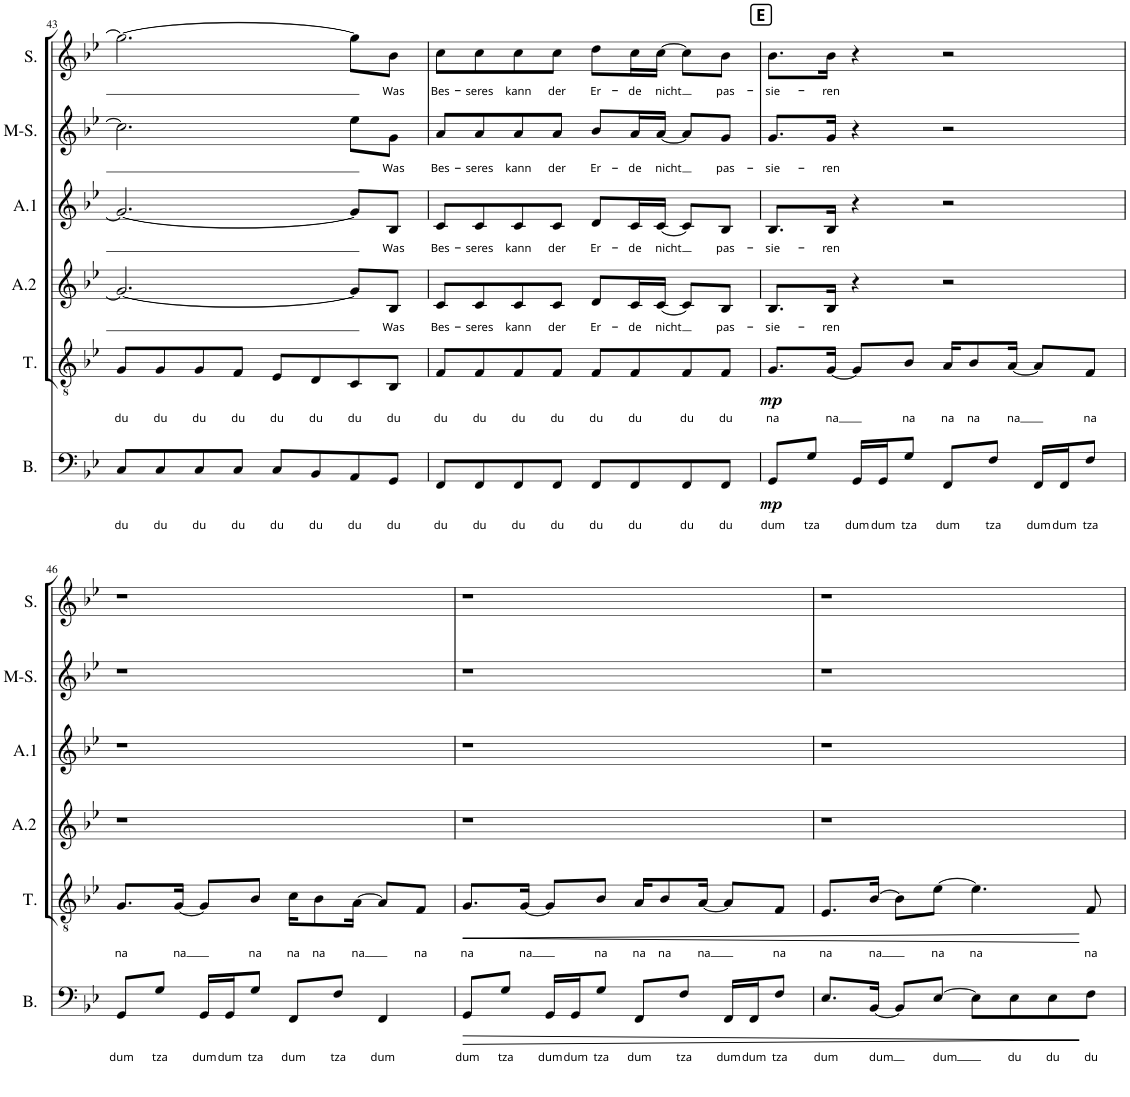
**kern	**text	**dynam	**kern	**text	**dynam	**kern	**text	**kern	**text	**kern	**text	**kern	**text
*part6	*part6	*part6	*part5	*part5	*part5	*part4	*part4	*part3	*part3	*part2	*part2	*part1	*part1
*staff6	*staff6	*staff6	*staff5	*staff5	*staff5	*staff4	*staff4	*staff3	*staff3	*staff2	*staff2	*staff1	*staff1
*I"Bass	*	*	*I"Tenor	*	*	*I"Alt2	*	*I"Alt1	*	*I"Mezzo-soprano	*	*I"Soprano	*
*I'B.	*	*	*I'T.	*	*	*I'A.2	*	*I'A.1	*	*I'M-S.	*	*I'S.	*
!!LO:PB:g=z
*clefF4	*	*	*clefGv2	*	*	*clefG2	*	*clefG2	*	*clefG2	*	*clefG2	*
*	*	*	*Trd7c12	*	*	*	*	*	*	*	*	*	*
*k[b-e-]	*	*	*k[b-e-]	*	*	*k[b-e-]	*	*k[b-e-]	*	*k[b-e-]	*	*k[b-e-]	*
*g:	*	*	*g:	*	*	*g:	*	*g:	*	*g:	*	*g:	*
*M4/4	*	*	*M4/4	*	*	*M4/4	*	*M4/4	*	*M4/4	*	*M4/4	*
=43	=43	=43	=43	=43	=43	=43	=43	=43	=43	=43	=43	=43	=43
!	!LO:LY:b	!	!	!LO:LY:b	!	!	!	!	!	!	!	!	!
8C/L	du	.	8G/L	du	.	2.g/_	.	2.g/_	.	2.cc\]	.	2.gg\_	.
!	!LO:LY:b	!	!	!LO:LY:b	!	!	!	!	!	!	!	!	!
8C/	du	.	8G/	du	.	.	.	.	.	.	.	.	.
!	!LO:LY:b	!	!	!LO:LY:b	!	!	!	!	!	!	!	!	!
8C/	du	.	8G/	du	.	.	.	.	.	.	.	.	.
!	!LO:LY:b	!	!	!LO:LY:b	!	!	!	!	!	!	!	!	!
8C/J	du	.	8F/J	du	.	.	.	.	.	.	.	.	.
!	!LO:LY:b	!	!	!LO:LY:b	!	!	!	!	!	!	!	!	!
8C/L	du	.	8E-/L	du	.	.	.	.	.	.	.	.	.
!	!LO:LY:b	!	!	!LO:LY:b	!	!	!	!	!	!	!	!	!
8BB-/	du	.	8D/	du	.	.	.	.	.	.	.	.	.
!	!LO:LY:b	!	!	!LO:LY:b	!	!	!	!	!	!	!	!	!
8AA/	du	.	8C/	du	.	8g/L]	.	8g/L]	.	8ee-\L	.	8gg\L]	.
!	!LO:LY:b	!	!	!LO:LY:b	!	!	!LO:LY:b	!	!LO:LY:b	!	!LO:LY:b	!	!LO:LY:b
8GG/J	du	.	8BB-/J	du	.	8B-/J	Was	8B-/J	Was	8g\J	Was	8b-\J	Was
=44	=44	=44	=44	=44	=44	=44	=44	=44	=44	=44	=44	=44	=44
!	!LO:LY:b	!	!	!LO:LY:b	!	!	!LO:LY:b	!	!LO:LY:b	!	!LO:LY:b	!	!LO:LY:b
8FF/L	du	.	8F/L	du	.	8c/L	Bes-	8c/L	Bes-	8a/L	Bes-	8cc\L	Bes-
!	!LO:LY:b	!	!	!LO:LY:b	!	!	!LO:LY:b	!	!LO:LY:b	!	!LO:LY:b	!	!LO:LY:b
8FF/	du	.	8F/	du	.	8c/	-seres	8c/	-seres	8a/	-seres	8cc\	-seres
!	!LO:LY:b	!	!	!LO:LY:b	!	!	!LO:LY:b	!	!LO:LY:b	!	!LO:LY:b	!	!LO:LY:b
8FF/	du	.	8F/	du	.	8c/	kann	8c/	kann	8a/	kann	8cc\	kann
!	!LO:LY:b	!	!	!LO:LY:b	!	!	!LO:LY:b	!	!LO:LY:b	!	!LO:LY:b	!	!LO:LY:b
8FF/J	du	.	8F/J	du	.	8c/J	der	8c/J	der	8a/J	der	8cc\J	der
!	!LO:LY:b	!	!	!LO:LY:b	!	!	!LO:LY:b	!	!LO:LY:b	!	!LO:LY:b	!	!LO:LY:b
8FF/L	du	.	8F/L	du	.	8d/L	Er-	8d/L	Er-	8b-/L	Er-	8dd\L	Er-
!	!LO:LY:b	!	!	!LO:LY:b	!	!	!LO:LY:b	!	!LO:LY:b	!	!LO:LY:b	!	!LO:LY:b
8FF/	du	.	8F/	du	.	16c/L	-de	16c/L	-de	16a/L	-de	16cc\L	-de
!	!	!	!	!	!	!	!LO:LY:b	!	!LO:LY:b	!	!LO:LY:b	!	!LO:LY:b
.	.	.	.	.	.	[16c/JJ	nicht	[16c/JJ	nicht	[16a/JJ	nicht	[16cc\JJ	nicht
!	!LO:LY:b	!	!	!LO:LY:b	!	!	!	!	!	!	!	!	!
8FF/	du	.	8F/	du	.	8c/L]	.	8c/L]	.	8a/L]	.	8cc\L]	.
!	!LO:LY:b	!	!	!LO:LY:b	!	!	!LO:LY:b	!	!LO:LY:b	!	!LO:LY:b	!	!LO:LY:b
8FF/J	du	.	8F/J	du	.	8B-/J	pas-	8B-/J	pas-	8g/J	pas-	8b-\J	pas-
!!LO:REH:place=s1:a:B:cj:fs=11.6929:t=E
=45	=45	=45	=45	=45	=45	=45	=45	=45	=45	=45	=45	=45	=45
!	!LO:LY:b	!LO:DY:b	!	!LO:LY:b	!LO:DY:b	!	!LO:LY:b	!	!LO:LY:b	!	!LO:LY:b	!	!LO:LY:b
8GG/L	dum	mp	8.G/L	na	mp	8.B-/L	-sie-	8.B-/L	-sie-	8.g/L	-sie-	8.b-\L	-sie-
!	!LO:LY:b	!	!	!	!	!	!	!	!	!	!	!	!
8G/J	tza	.	.	.	.	.	.	.	.	.	.	.	.
!	!	!	!	!LO:LY:b	!	!	!LO:LY:b	!	!LO:LY:b	!	!LO:LY:b	!	!LO:LY:b
.	.	.	[16G/Jk	na	.	16B-/Jk	-ren	16B-/Jk	-ren	16g/Jk	-ren	16b-\Jk	-ren
!	!LO:LY:b	!	!	!	!	!	!	!	!	!	!	!	!
16GG/LL	dum	.	8G/L]	.	.	4r	.	4r	.	4r	.	4r	.
!	!LO:LY:b	!	!	!	!	!	!	!	!	!	!	!	!
16GG/J	dum	.	.	.	.	.	.	.	.	.	.	.	.
!	!LO:LY:b	!	!	!LO:LY:b	!	!	!	!	!	!	!	!	!
8G/J	tza	.	8B-/J	na	.	.	.	.	.	.	.	.	.
!	!LO:LY:b	!	!	!LO:LY:b	!	!	!	!	!	!	!	!	!
8FF/L	dum	.	16A/KL	na	.	2r	.	2r	.	2r	.	2r	.
!	!	!	!	!LO:LY:b	!	!	!	!	!	!	!	!	!
.	.	.	8B-/	na	.	.	.	.	.	.	.	.	.
!	!LO:LY:b	!	!	!	!	!	!	!	!	!	!	!	!
8F/J	tza	.	.	.	.	.	.	.	.	.	.	.	.
!	!	!	!	!LO:LY:b	!	!	!	!	!	!	!	!	!
.	.	.	[16A/Jk	na	.	.	.	.	.	.	.	.	.
!	!LO:LY:b	!	!	!	!	!	!	!	!	!	!	!	!
16FF/LL	dum	.	8A/L]	.	.	.	.	.	.	.	.	.	.
!	!LO:LY:b	!	!	!	!	!	!	!	!	!	!	!	!
16FF/J	dum	.	.	.	.	.	.	.	.	.	.	.	.
!	!LO:LY:b	!	!	!LO:LY:b	!	!	!	!	!	!	!	!	!
8F/J	tza	.	8F/J	na	.	.	.	.	.	.	.	.	.
!!LO:LB:g=z
=46	=46	=46	=46	=46	=46	=46	=46	=46	=46	=46	=46	=46	=46
!	!LO:LY:b	!	!	!LO:LY:b	!	!	!	!	!	!	!	!	!
8GG/L	dum	.	8.G/L	na	.	1r	.	1r	.	1r	.	1r	.
!	!LO:LY:b	!	!	!	!	!	!	!	!	!	!	!	!
8G/J	tza	.	.	.	.	.	.	.	.	.	.	.	.
!	!	!	!	!LO:LY:b	!	!	!	!	!	!	!	!	!
.	.	.	[16G/Jk	na	.	.	.	.	.	.	.	.	.
!	!LO:LY:b	!	!	!	!	!	!	!	!	!	!	!	!
16GG/LL	dum	.	8G/L]	.	.	.	.	.	.	.	.	.	.
!	!LO:LY:b	!	!	!	!	!	!	!	!	!	!	!	!
16GG/J	dum	.	.	.	.	.	.	.	.	.	.	.	.
!	!LO:LY:b	!	!	!LO:LY:b	!	!	!	!	!	!	!	!	!
8G/J	tza	.	8B-/J	na	.	.	.	.	.	.	.	.	.
!	!LO:LY:b	!	!	!LO:LY:b	!	!	!	!	!	!	!	!	!
8FF/L	dum	.	16c\KL	na	.	.	.	.	.	.	.	.	.
!	!	!	!	!LO:LY:b	!	!	!	!	!	!	!	!	!
.	.	.	8B-\	na	.	.	.	.	.	.	.	.	.
!	!LO:LY:b	!	!	!	!	!	!	!	!	!	!	!	!
8F/J	tza	.	.	.	.	.	.	.	.	.	.	.	.
!	!	!	!	!LO:LY:b	!	!	!	!	!	!	!	!	!
.	.	.	[16A\Jk	na	.	.	.	.	.	.	.	.	.
!	!LO:LY:b	!	!	!	!	!	!	!	!	!	!	!	!
4FF/	dum	.	8A/L]	.	.	.	.	.	.	.	.	.	.
!	!	!	!	!LO:LY:b	!	!	!	!	!	!	!	!	!
.	.	.	8F/J	na	.	.	.	.	.	.	.	.	.
=47	=47	=47	=47	=47	=47	=47	=47	=47	=47	=47	=47	=47	=47
!	!LO:LY:b	!	!	!LO:LY:b	!	!	!	!	!	!	!	!	!
8GG/L	dum	.	8.G/L	na	.	1r	.	1r	.	1r	.	1r	.
!	!LO:LY:b	!	!	!	!	!	!	!	!	!	!	!	!
8G/J	tza	.	.	.	.	.	.	.	.	.	.	.	.
!	!	!	!	!LO:LY:b	!	!	!	!	!	!	!	!	!
.	.	.	[16G/Jk	na	.	.	.	.	.	.	.	.	.
!	!LO:LY:b	!	!	!	!	!	!	!	!	!	!	!	!
16GG/LL	dum	.	8G/L]	.	.	.	.	.	.	.	.	.	.
!	!LO:LY:b	!	!	!	!	!	!	!	!	!	!	!	!
16GG/J	dum	.	.	.	.	.	.	.	.	.	.	.	.
!	!LO:LY:b	!	!	!LO:LY:b	!	!	!	!	!	!	!	!	!
8G/J	tza	.	8B-/J	na	.	.	.	.	.	.	.	.	.
!	!LO:LY:b	!	!	!LO:LY:b	!	!	!	!	!	!	!	!	!
8FF/L	dum	.	16A/KL	na	.	.	.	.	.	.	.	.	.
!	!	!	!	!LO:LY:b	!	!	!	!	!	!	!	!	!
.	.	.	8B-/	na	.	.	.	.	.	.	.	.	.
!	!LO:LY:b	!	!	!	!	!	!	!	!	!	!	!	!
8F/J	tza	.	.	.	.	.	.	.	.	.	.	.	.
!	!	!	!	!LO:LY:b	!	!	!	!	!	!	!	!	!
.	.	.	[16A/Jk	na	.	.	.	.	.	.	.	.	.
!	!LO:LY:b	!	!	!	!	!	!	!	!	!	!	!	!
16FF/LL	dum	.	8A/L]	.	.	.	.	.	.	.	.	.	.
!	!LO:LY:b	!	!	!	!	!	!	!	!	!	!	!	!
16FF/J	dum	.	.	.	.	.	.	.	.	.	.	.	.
!	!LO:LY:b	!	!	!LO:LY:b	!	!	!	!	!	!	!	!	!
8F/J	tza	.	8F/J	na	.	.	.	.	.	.	.	.	.
=48	=48	=48	=48	=48	=48	=48	=48	=48	=48	=48	=48	=48	=48
!	!LO:LY:b	!	!	!LO:LY:b	!	!	!	!	!	!	!	!	!
8.E-/L	dum	.	8.E-/L	na	.	1r	.	1r	.	1r	.	1r	.
!	!LO:LY:b	!	!	!LO:LY:b	!	!	!	!	!	!	!	!	!
[16BB-/Jk	dum	.	[16B-/Jk	na	.	.	.	.	.	.	.	.	.
8BB-/L]	.	.	8B-\L]	.	.	.	.	.	.	.	.	.	.
!	!LO:LY:b	!	!	!LO:LY:b	!	!	!	!	!	!	!	!	!
[8E-/J	dum	.	[8e-\J	na	.	.	.	.	.	.	.	.	.
!	!	!	!	!LO:LY:b	!	!	!	!	!	!	!	!	!
8E-\L]	.	.	4.e-\]	na	.	.	.	.	.	.	.	.	.
!	!LO:LY:b	!	!	!	!	!	!	!	!	!	!	!	!
8E-\	du	.	.	.	.	.	.	.	.	.	.	.	.
!	!LO:LY:b	!	!	!	!	!	!	!	!	!	!	!	!
8E-\	du	.	.	.	.	.	.	.	.	.	.	.	.
!	!LO:LY:b	!	!	!LO:LY:b	!	!	!	!	!	!	!	!	!
8F\J	du	.	8F/	na	.	.	.	.	.	.	.	.	.
=	=	=	=	=	=	=	=	=	=	=	=	=	=
*-	*-	*-	*-	*-	*-	*-	*-	*-	*-	*-	*-	*-	*-
